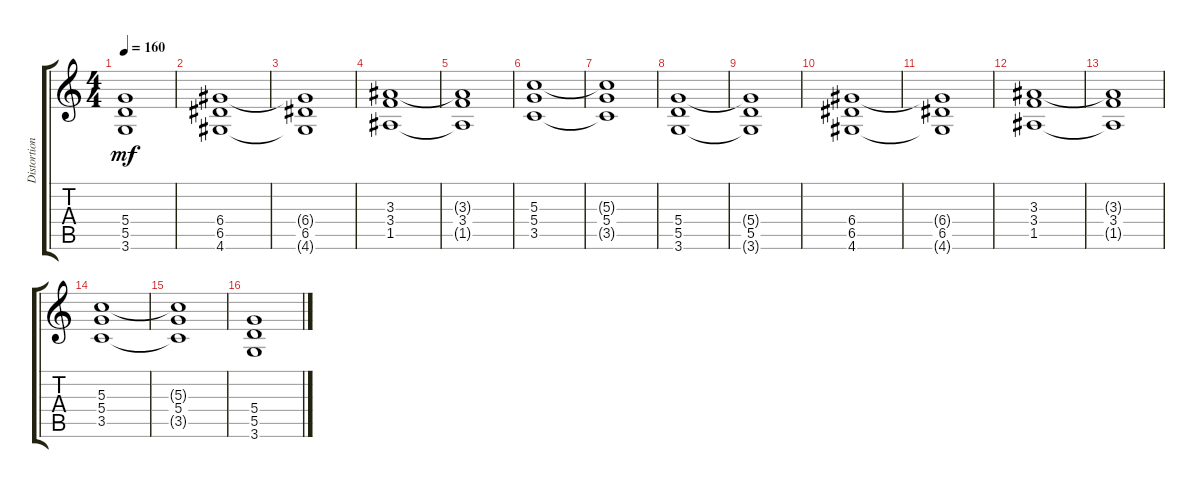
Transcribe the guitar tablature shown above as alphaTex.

\track ("Distortion Guitar" "Distortion") {instrument distortionguitar}
\staff {score tabs}
\tuning (E4 B3 G3 D3 A2 E2) {hide}
\ts (4 4)
\tempo 160
\clef g2
\ks c
(5.4{t} 5.5 3.6{t}).1{dy mf} |
(6.4 6.5 4.6).1 |
(6.4{t} 6.5 4.6{t}).1 |
(3.3 3.4 1.5).1 |
(3.3{t} 3.4 1.5{t}).1 |
(5.3 5.4 3.5).1 |
(5.3{t} 5.4 3.5{t}).1 |
(5.4 5.5 3.6).1 |
(5.4{t} 5.5 3.6{t}).1 |
(6.4 6.5 4.6).1 |
(6.4{t} 6.5 4.6{t}).1 |
(3.3 3.4 1.5).1 |
(3.3{t} 3.4 1.5{t}).1 |
(5.3 5.4 3.5).1 |
(5.3{t} 5.4 3.5{t}).1 |
(5.4 5.5 3.6).1
